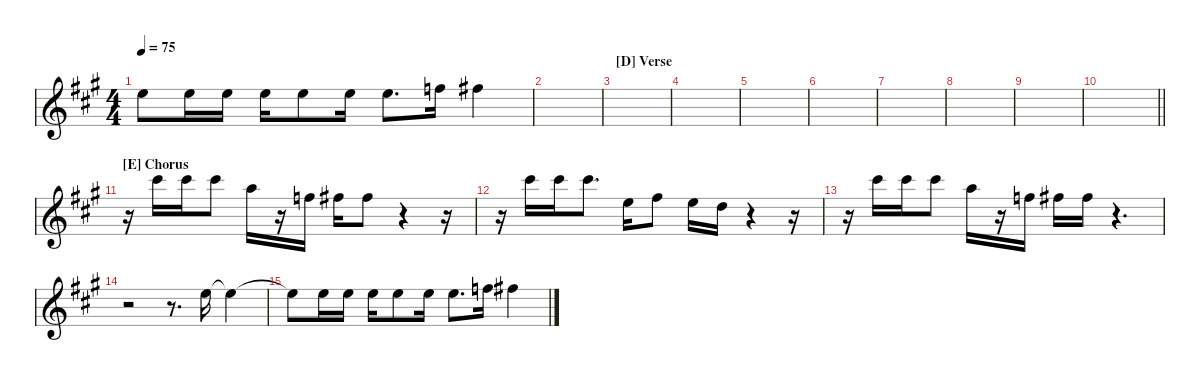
\hideDynamics
\bracketExtendMode nobrackets
\singleTrackTrackNamePolicy hidden
\multiTrackTrackNamePolicy hidden
\otherSystemsTrackNameOrientation horizontal
\track ("Alto Voice" "Singer") {mute instrument voiceoohs}
\staff {score}
\tuning (E4 B3 G3 D3 A2 E2)
\ts (4 4)
\tempo 75
\clef g2
\ks a
12.1{t acc forcenatural}.8{dy mf beam Down} 12.1{acc forcenatural}.16{beam Down} 12.1{acc forcenatural}.16{beam Down} 12.1{acc forcenatural}.16{beam Down} 12.1{acc forcenatural}.8{beam Down} 12.1{acc forcenatural}.16{beam Down} 12.1{acc forcenatural}.8{d beam Down} 13.1{acc forcenatural}.16{beam Down} 14.1{acc #}.4{beam Down} |
|
\section ("D" "Verse")
|
|
|
|
|
|
|
\barLineRight lightlight
|
\section ("E" "Chorus")
r.16{beam Down} 21.1{acc #}.16{beam Down} 21.1{acc #}.16{beam Down} 21.1{acc #}.8{beam Down} 17.1{acc forcenatural}.16{beam Down} r.16{beam Down} 13.1{acc forcenatural}.16{beam Down} 14.1{acc #}.16{beam Down} 14.1{acc #}.8{beam Down} r.4{beam Down} r.16{beam Down} |
r.16{beam Down} 21.1{acc #}.16{beam Down} 21.1{acc #}.16{beam Down} 21.1{acc #}.8{d beam Down} 17.2{acc forcenatural}.16{beam Down} 14.1{acc #}.8{beam Down} 12.1{acc forcenatural}.16{beam Down} 10.1{acc forcenatural}.16{beam Down} r.4{beam Down} r.16{beam Down} |
r.16{beam Down} 21.1{acc #}.16{beam Down} 21.1{acc #}.16{beam Down} 21.1{acc #}.8{beam Down} 17.1{acc forcenatural}.16{beam Down} r.16{beam Down} 13.1{acc forcenatural}.16{beam Down} 14.1{acc #}.16{beam Down} 14.1{acc #}.16{beam Down} r.4{d beam Down} |
r.2{beam Down} r.8{d beam Down} 12.1{acc forcenatural}.16{beam Down} 12.1{t acc forcenatural}.4{beam Down} |
12.1{t acc forcenatural}.8{beam Down} 12.1{acc forcenatural}.16{beam Down} 12.1{acc forcenatural}.16{beam Down} 12.1{acc forcenatural}.16{beam Down} 12.1{acc forcenatural}.8{beam Down} 12.1{acc forcenatural}.16{beam Down} 12.1{acc forcenatural}.8{d beam Down} 13.1{acc forcenatural}.16{beam Down} 14.1{acc #}.4{beam Down}
